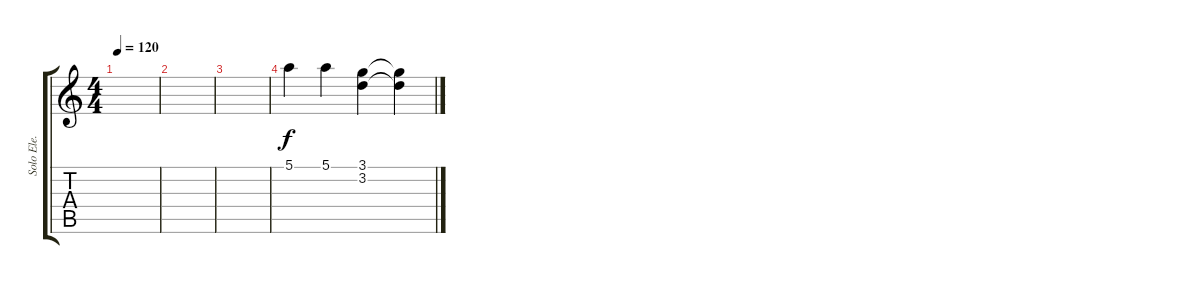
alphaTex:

\track ("Solo Ele. Guitar" "Solo Ele. ") {instrument overdrivenguitar}
\staff {score tabs}
\tuning (E4 B3 G3 D3 A2 E2) {hide}
\ts (4 4)
\tempo 120
\clef g2
\ks c
|
|
|
5.1.4 5.1.4 (3.1 3.2).4 (3.1{t} 3.2{t}).4
